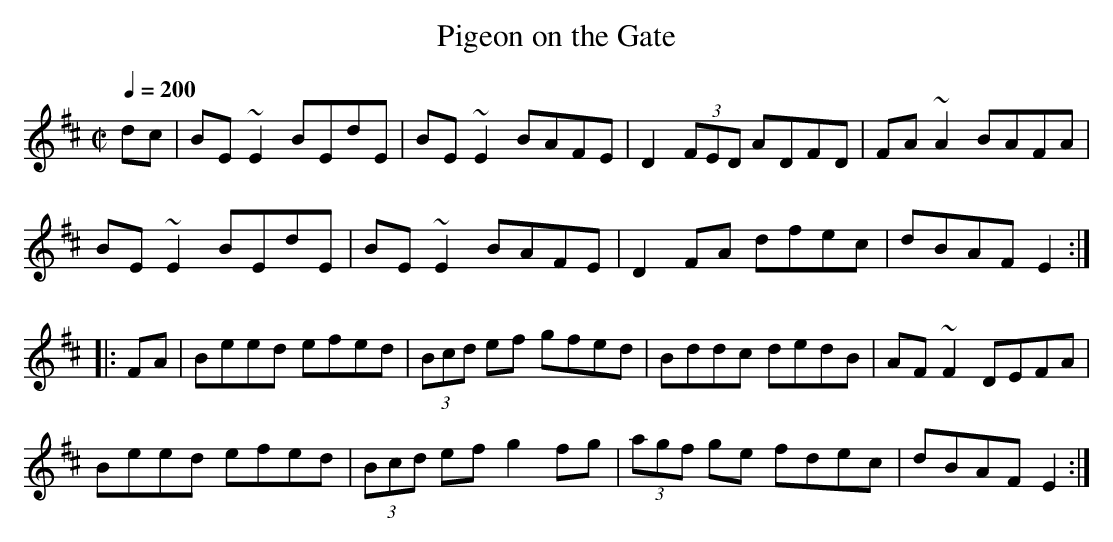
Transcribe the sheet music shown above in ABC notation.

X:1
T:Pigeon on the Gate
M:C|
L:1/8
Q:1/4=200
K:Edorian
dc|BE~E2 BEdE|BE~E2 BAFE|D2 (3FED ADFD|FA~A2 BAFA|
BE~E2 BEdE|BE~E2 BAFE|D2FA dfec|dBAF E2:|
|:FA|Beed efed|(3Bcd ef gfed|Bddc dedB|AF~F2 DEFA|
Beed efed|(3Bcd ef g2fg|(3agf ge fdec|dBAF E2:|
